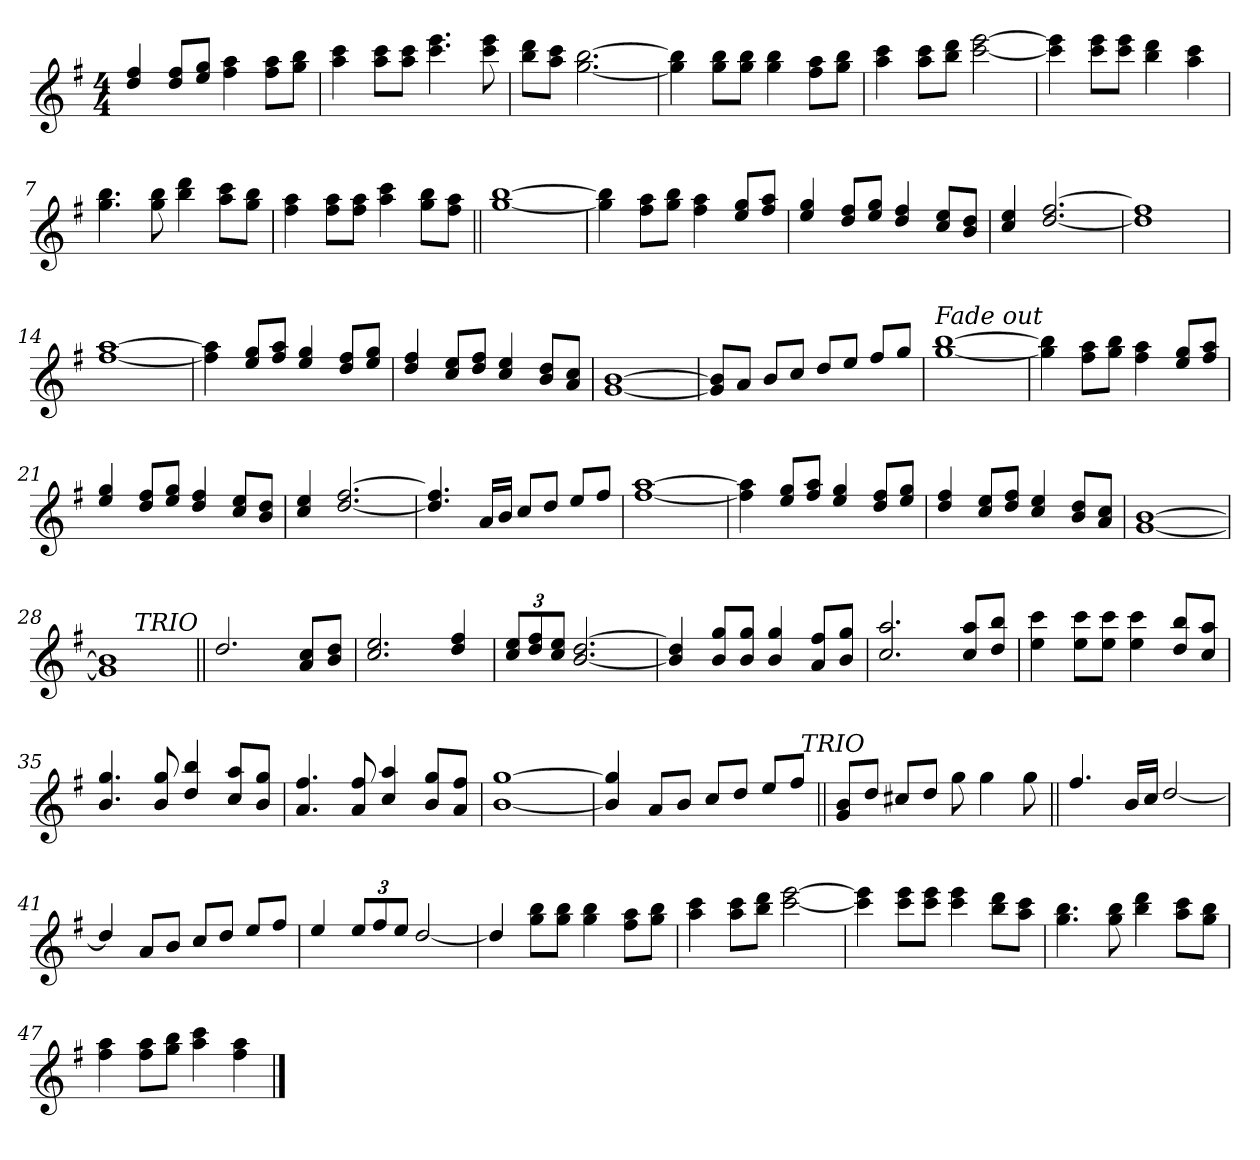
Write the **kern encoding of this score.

**kern
*part1
*staff1
*clefG2
*ITrd5c9
*k[b-e-]
*B-:
*M4/4
=1
4f/ 4a/
8f/ 8a/L
8g/ 8b-/J
4a\ 4cc\
8a\ 8cc\L
8b-\ 8dd\J
=2
4cc\ 4ee-\
8cc\ 8ee-\L
8cc\ 8ee-\J
4.ee-\ 4.gg\
8ee-\ 8gg\
=3
8dd\ 8ff\L
8cc\ 8ee-\J
[2.b-\ [2.dd\
=4
4b-\] 4dd\]
8b-\ 8dd\L
8b-\ 8dd\J
4b-\ 4dd\
8a\ 8cc\L
8b-\ 8dd\J
!!LO:LB:g=z
=5
4cc\ 4ee-\
8cc\ 8ee-\L
8dd\ 8ff\J
[2ee-\ [2gg\
=6
4ee-\] 4gg\]
8ee-\ 8gg\L
8ee-\ 8gg\J
4dd\ 4ff\
4cc\ 4ee-\
=7
4.b-\ 4.dd\
8b-\ 8dd\
4dd\ 4ff\
8cc\ 8ee-\L
8b-\ 8dd\J
=8
4a\ 4cc\
8a\ 8cc\L
8a\ 8cc\J
4cc\ 4ee-\
8b-\ 8dd\L
8a\ 8cc\J
!!LO:LB:g=z
=9||
[1b- [1dd
=10
4b-\] 4dd\]
8a\ 8cc\L
8b-\ 8dd\J
4a\ 4cc\
8g/ 8b-/L
8a/ 8cc/J
=11
4g/ 4b-/
8f/ 8a/L
8g/ 8b-/J
4f/ 4a/
8e-/ 8g/L
8d/ 8f/J
=12
4e-/ 4g/
[2.f/ [2.a/
!!LO:LB:g=z
=13
1f] 1a]
=14
[1a [1cc
=15
4a\] 4cc\]
8g/ 8b-/L
8a/ 8cc/J
4g/ 4b-/
8f/ 8a/L
8g/ 8b-/J
=16
4f/ 4a/
8e-/ 8g/L
8f/ 8a/J
4e-/ 4g/
8d/ 8f/L
8c/ 8e-/J
!!LO:LB:g=z
=17
[1B- [1d
=18
8B-/] 8d/]L
8c/J
8d/L
8e-/J
8f/L
8g/J
8a/L
8b-/J
=19
!LO:TX:a:i:t=Fade out
[1b- [1dd
=20
4b-\] 4dd\]
8a\ 8cc\L
8b-\ 8dd\J
4a\ 4cc\
8g/ 8b-/L
8a/ 8cc/J
!!LO:LB:g=z
=21
4g/ 4b-/
8f/ 8a/L
8g/ 8b-/J
4f/ 4a/
8e-/ 8g/L
8d/ 8f/J
=22
4e-/ 4g/
[2.f/ [2.a/
=23
4.f/] 4.a/]
16c/LL
16d/JJ
8e-/L
8f/J
8g/L
8a/J
=24
[1a [1cc
!!LO:LB:g=z
=25
4a\] 4cc\]
8g/ 8b-/L
8a/ 8cc/J
4g/ 4b-/
8f/ 8a/L
8g/ 8b-/J
=26
4f/ 4a/
8e-/ 8g/L
8f/ 8a/J
4e-/ 4g/
8d/ 8f/L
8c/ 8e-/J
=27
[1B- [1d
=28
1B-] 1d]
!LO:TX:a:i:rj:t=TRIO
!!LO:LB:g=z
=29||
2.f/
8c/ 8e-/L
8d/ 8f/J
=30
2.e-/ 2.g/
4f/ 4a/
=31
12e-/ 12g/L
12f/ 12a/
12e-/ 12g/J
[2.d/ [2.f/
=32
4d/] 4f/]
8d/ 8b-/L
8d/ 8b-/J
4d/ 4b-/
8c/ 8a/L
8d/ 8b-/J
!!LO:LB:g=z
=33
2.e-/ 2.cc/
8e-/ 8cc/L
8f/ 8dd/J
=34
4g\ 4ee-\
8g\ 8ee-\L
8g\ 8ee-\J
4g\ 4ee-\
8f/ 8dd/L
8e-/ 8cc/J
=35
4.d/ 4.b-/
8d/ 8b-/
4f/ 4dd/
8e-/ 8cc/L
8d/ 8b-/J
=36
4.c/ 4.a/
8c/ 8a/
4e-/ 4cc/
8d/ 8b-/L
8c/ 8a/J
!!LO:PB:g=z
=37
[1d [1b-
=38
4d/] 4b-/]
8c/L
8d/J
8e-/L
8f/J
8g/L
8a/J
!!LO:LB:g=z
=39||
8B-/ 8d/L
!LO:TX:a:i:rj:t=TRIO
8f/J
8en/L
8f/J
8b-\
4b-\
8b-\
=40||
4.a/
16d/LL
16e-/JJ
[2f/
=41
4f/]
8c/L
8d/J
8e-/L
8f/J
8g/L
8a/J
=42
4g/
12g/L
12a/
12g/J
[2f/
!!LO:LB:g=z
=43
4f/]
8b-\ 8dd\L
8b-\ 8dd\J
4b-\ 4dd\
8a\ 8cc\L
8b-\ 8dd\J
=44
4cc\ 4ee-\
8cc\ 8ee-\L
8dd\ 8ff\J
[2ee-\ [2gg\
=45
4ee-\] 4gg\]
8ee-\ 8gg\L
8ee-\ 8gg\J
4ee-\ 4gg\
8dd\ 8ff\L
8cc\ 8ee-\J
=46
4.b-\ 4.dd\
8b-\ 8dd\
4dd\ 4ff\
8cc\ 8ee-\L
8b-\ 8dd\J
!!LO:LB:g=z
=47
4a\ 4cc\
8a\ 8cc\L
8b-\ 8dd\J
4cc\ 4ee-\
4a\ 4cc\
==
*-
